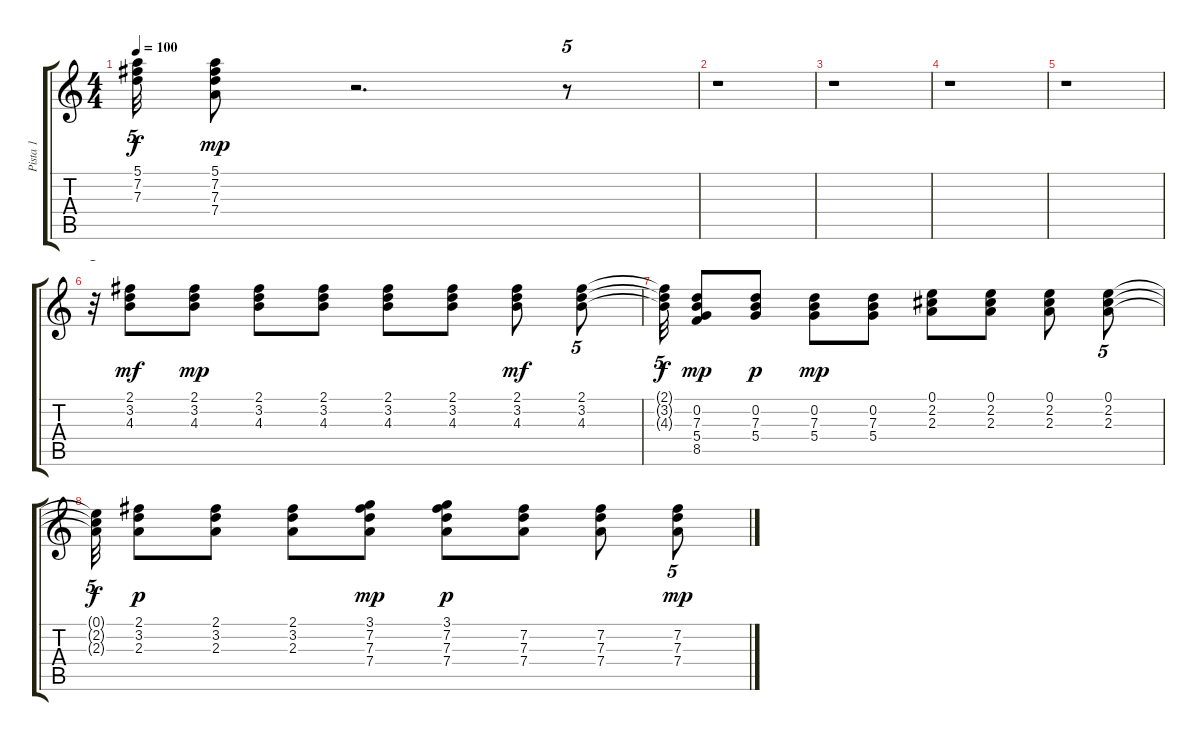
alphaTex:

\track ("Pista 1" "Pista 1") {instrument acousticguitarsteel}
\staff {score tabs}
\tuning (E4 B3 G3 D3 A2 E2) {hide}
\ts (4 4)
\tempo 100
\clef g2
\ks c
(5.1{t} 7.2{t} 7.3{t}).32{tu (5 4) dy f} (5.1 7.2 7.3 7.4).8{dy mp} r.2{d} r.8{tu (5 4)} |
r.1 |
r.1 |
r.1 |
r.1 |
r.32{tu (5 4)} (2.1 3.2 4.3).8{dy mf} (2.1 3.2 4.3).8{dy mp} (2.1 3.2 4.3).8 (2.1 3.2 4.3).8 (2.1 3.2 4.3).8 (2.1 3.2 4.3).8 (2.1 3.2 4.3).8{dy mf} (2.1 3.2 4.3).8{tu (5 4)} |
(2.1{t} 3.2{t} 4.3{t}).32{tu (5 4) dy f} (0.2 7.3 5.4 8.5).8{dy mp} (0.2 7.3 5.4).8{dy p} (0.2 7.3 5.4).8{dy mp} (0.2 7.3 5.4).8 (0.1 2.2 2.3).8 (0.1 2.2 2.3).8 (0.1 2.2 2.3).8 (0.1 2.2 2.3).8{tu (5 4)} |
(0.1{t} 2.2{t} 2.3{t}).32{tu (5 4) dy f} (2.1 3.2 2.3).8{dy p} (2.1 3.2 2.3).8 (2.1 3.2 2.3).8 (3.1 7.2 7.3 7.4).8{dy mp} (3.1 7.2 7.3 7.4).8{dy p} (7.2 7.3 7.4).8 (7.2 7.3 7.4).8 (7.2 7.3 7.4).8{tu (5 4) dy mp}
